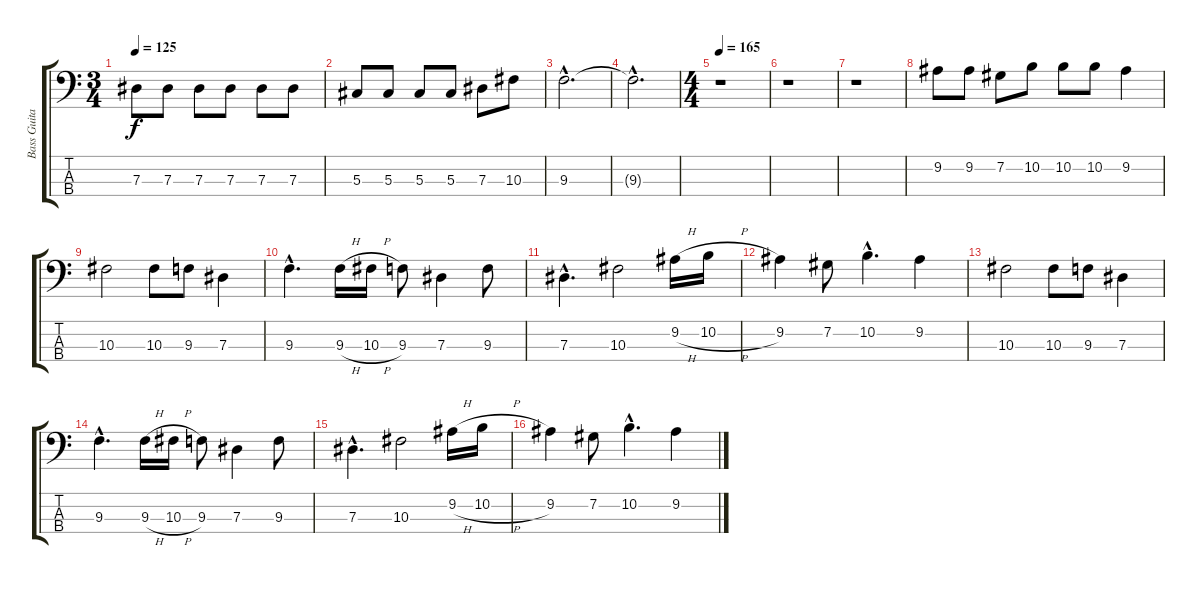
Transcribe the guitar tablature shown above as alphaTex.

\track ("Bass Guitar" "Bass Guita") {instrument electricbassfinger}
\staff {score tabs}
\tuning (Gb2 Db2 Ab1 Eb1) {hide}
\ts (3 4)
\tempo 125
\clef f4
\ks c
7.3.8{dy f} 7.3.8 7.3.8 7.3.8 7.3.8 7.3.8 |
5.3.8 5.3.8 5.3.8 5.3.8 7.3.8 10.3.8 |
9.3{hac}.2{d} |
9.3{hac t}.2{d} |
\ts (4 4)
\tempo 165
r.1 |
r.1 |
r.1 |
9.2.8 9.2.8 7.2.8 10.2.8 10.2.8 10.2.8 9.2.4 |
10.3.2 10.3.8 9.3.8 7.3.4 |
9.3{hac}.4{d} 9.3{h}.16 10.3{h}.16 9.3.8 7.3.4 9.3.8 |
7.3{hac}.4{d} 10.3.2 9.2{h}.16 10.2{h}.16 |
9.2.4 7.2.8 10.2{hac}.4{d} 9.2.4 |
10.3.2 10.3.8 9.3.8 7.3.4 |
9.3{hac}.4{d} 9.3{h}.16 10.3{h}.16 9.3.8 7.3.4 9.3.8 |
7.3{hac}.4{d} 10.3.2 9.2{h}.16 10.2{h}.16 |
9.2.4 7.2.8 10.2{hac}.4{d} 9.2.4
